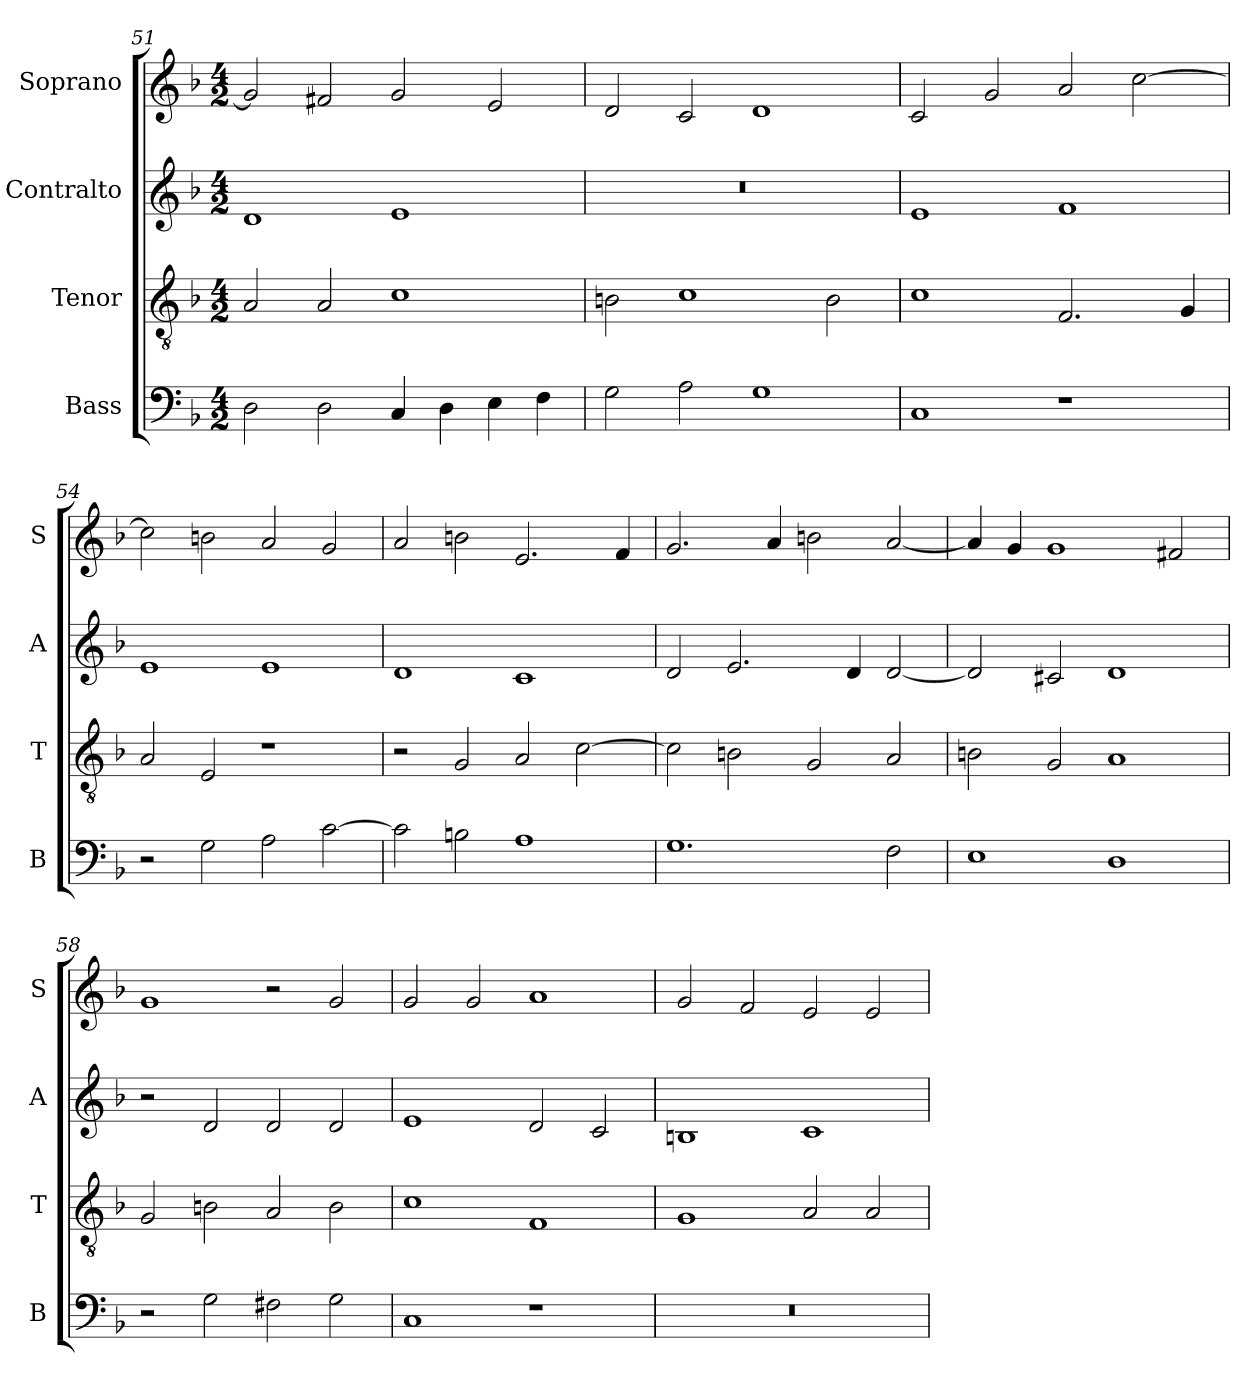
**kern	**kern	**kern	**kern
*part4	*part3	*part2	*part1
*staff4	*staff3	*staff2	*staff1
*I"Bass	*I"Tenor	*I"Contralto	*I"Soprano
*I'B	*I'T	*I'A	*I'S
*clefF4	*clefGv2	*clefG2	*clefG2
*k[b-]	*k[b-]	*k[b-]	*k[b-]
*M4/2	*M4/2	*M4/2	*M4/2
=51	=51	=51	=51
2D	2A	1d	2g]
2D	2A	.	2f#X
4C	1c	1e	2g
4D	.	.	.
4E	.	.	2e
4F	.	.	.
=52	=52	=52	=52
2G	2Bn	0r	2d
2A	1c	.	2c
1G	.	.	1d
.	2B	.	.
=53	=53	=53	=53
1C	1c	1e	2c
.	.	.	2g
1r	2.F	1f	2a
.	.	.	[2cc
.	4G	.	.
=54	=54	=54	=54
2r	2A	1e	2cc]
2G	2E	.	2bn
2A	1r	1e	2a
[2c	.	.	2g
=55	=55	=55	=55
2c]	2r	1d	2a
2Bn	2G	.	2bn
1A	2A	1c	2.e
.	[2c	.	.
.	.	.	4f
=56	=56	=56	=56
1.G	2c]	2d	2.g
.	2Bn	2.e	.
.	.	.	4a
.	2G	.	2bn
.	.	4d	.
2F	2A	[2d	[2a
=57	=57	=57	=57
1E	2Bn	2d]	4a]
.	.	.	4g
.	2G	2c#X	1g
1D	1A	1d	.
.	.	.	2f#X
=58	=58	=58	=58
2r	2G	2r	1g
2G	2Bn	2d	.
2F#X	2A	2d	2r
2G	2B	2d	2g
=59	=59	=59	=59
1C	1c	1e	2g
.	.	.	2g
1r	1F	2d	1a
.	.	2c	.
=60	=60	=60	=60
0r	1G	1Bn	2g
.	.	.	2f
.	2A	1c	2e
.	2A	.	2e
=	=	=	=
*-	*-	*-	*-
